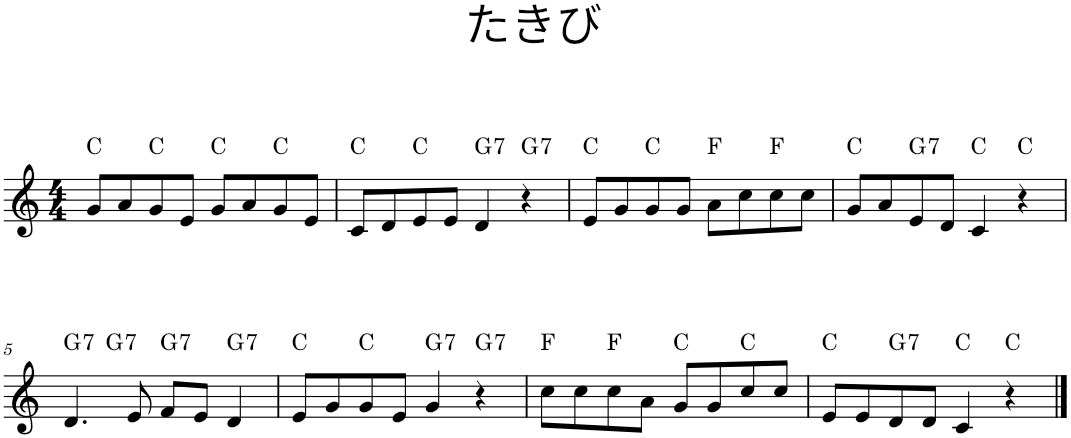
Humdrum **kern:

**kern	**harte
*part1	*part1
*staff1	*
*I"Piano	*
*I'Pno.	*
*clefG2	*
*k[]	*
*M4/4	*
=1	=1
8g/L	C:maj
8a/	.
8g/	C:maj
8e/J	.
8g/L	C:maj
8a/	.
8g/	C:maj
8e/J	.
=2	=2
8c/L	C:maj
8d/	.
8e/	C:maj
8e/J	.
!	!LO:H:kt=7
4d/	G:7
!	!LO:H:kt=7
4r	G:7
=3	=3
8e/L	C:maj
8g/	.
8g/	C:maj
8g/J	.
8a\L	F:maj
8cc\	.
8cc\	F:maj
8cc\J	.
=4	=4
8g/L	C:maj
8a/	.
!	!LO:H:kt=7
8e/	G:7
8d/J	.
4c/	C:maj
4r	C:maj
!!LO:LB:g=z
=5	=5
!	!LO:H:kt=7
*^	*
4.d/	4ryy	G:7
!	!	!LO:H:kt=7
.	2.ryy	G:7
8e/	.	.
!	!	!LO:H:kt=7
8f/L	.	G:7
8e/J	.	.
!	!	!LO:H:kt=7
4d/	.	G:7
*v	*v	*
=6	=6
8e/L	C:maj
8g/	.
8g/	C:maj
8e/J	.
!	!LO:H:kt=7
4g/	G:7
!	!LO:H:kt=7
4r	G:7
=7	=7
8cc\L	F:maj
8cc\	.
8cc\	F:maj
8a\J	.
8g/L	C:maj
8g/	.
8cc/	C:maj
8cc/J	.
=8	=8
8e/L	C:maj
8e/	.
!	!LO:H:kt=7
8d/	G:7
8d/J	.
4c/	C:maj
4r	C:maj
==	==
*-	*-
